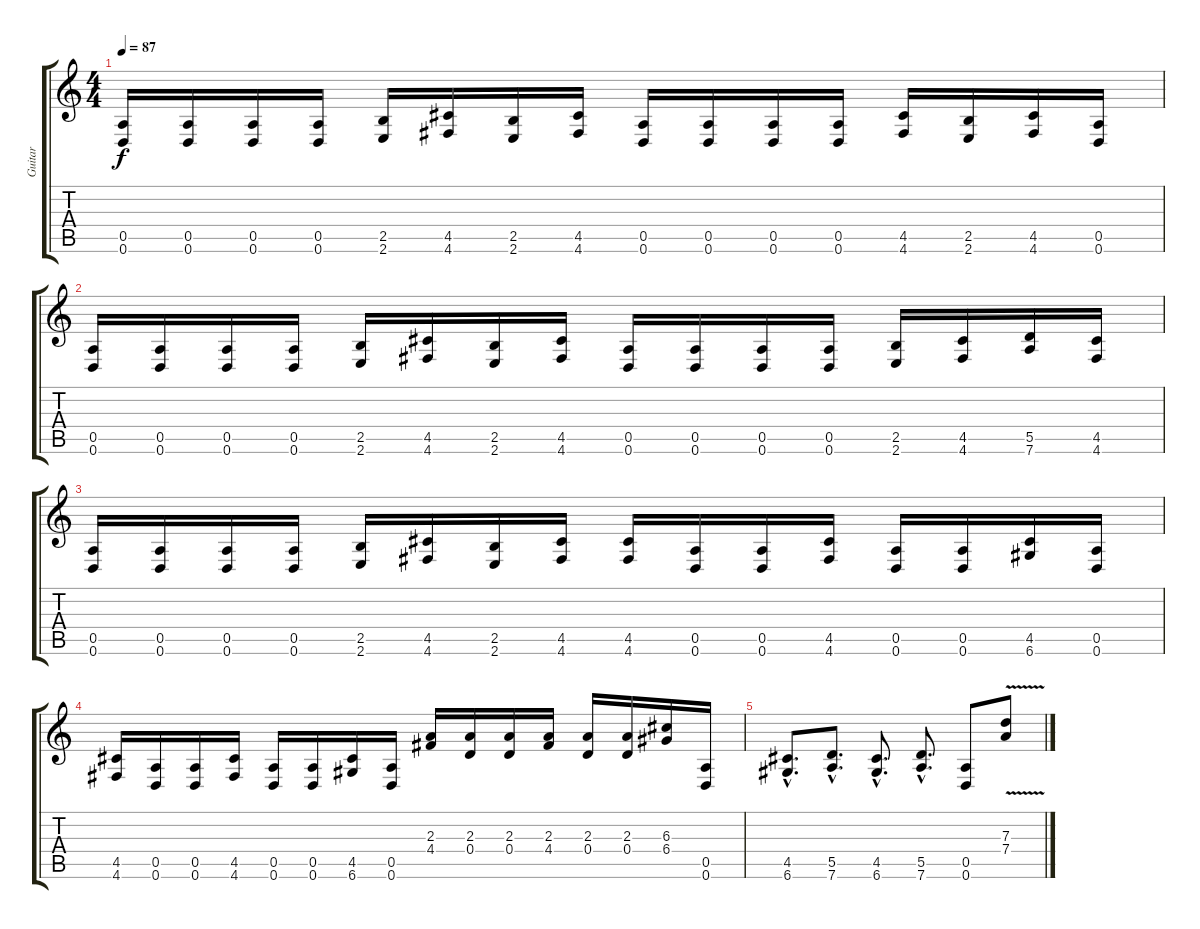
\track ("Guitar" "Guitar") {instrument distortionguitar}
\staff {score tabs}
\tuning (E4 B3 G3 D3 A2 D2) {hide}
\ts (4 4)
\tempo 87
\clef g2
\ks c
(0.5 0.6).16{dy f} (0.5 0.6).16 (0.5 0.6).16 (0.5 0.6).16 (2.5 2.6).16 (4.5 4.6).16 (2.5 2.6).16 (4.5 4.6).16 (0.5 0.6).16 (0.5 0.6).16 (0.5 0.6).16 (0.5 0.6).16 (4.5 4.6).16 (2.5 2.6).16 (4.5 4.6).16 (0.5 0.6).16 |
(0.5 0.6).16 (0.5 0.6).16 (0.5 0.6).16 (0.5 0.6).16 (2.5 2.6).16 (4.5 4.6).16 (2.5 2.6).16 (4.5 4.6).16 (0.5 0.6).16 (0.5 0.6).16 (0.5 0.6).16 (0.5 0.6).16 (2.5 2.6).16 (4.5 4.6).16 (5.5 7.6).16 (4.5 4.6).16 |
(0.5 0.6).16 (0.5 0.6).16 (0.5 0.6).16 (0.5 0.6).16 (2.5 2.6).16 (4.5 4.6).16 (2.5 2.6).16 (4.5 4.6).16 (4.5 4.6).16 (0.5 0.6).16 (0.5 0.6).16 (4.5 4.6).16 (0.5 0.6).16 (0.5 0.6).16 (4.5 6.6).16 (0.5 0.6).16 |
(4.5 4.6).16 (0.5 0.6).16 (0.5 0.6).16 (4.5 4.6).16 (0.5 0.6).16 (0.5 0.6).16 (4.5 6.6).16 (0.5 0.6).16 (2.3 4.4).16 (2.3 0.4).16 (2.3 0.4).16 (2.3 4.4).16 (2.3 0.4).16 (2.3 0.4).16 (6.3 6.4).16 (0.5 0.6).16 |
(4.5{hac} 6.6{hac}).8{d} (5.5{hac} 7.6{hac}).8{d} (4.5{hac} 6.6{hac}).8{d} (5.5{hac} 7.6{hac}).8{d} (0.5 0.6).8 (7.3{v} 7.4{v}).8
